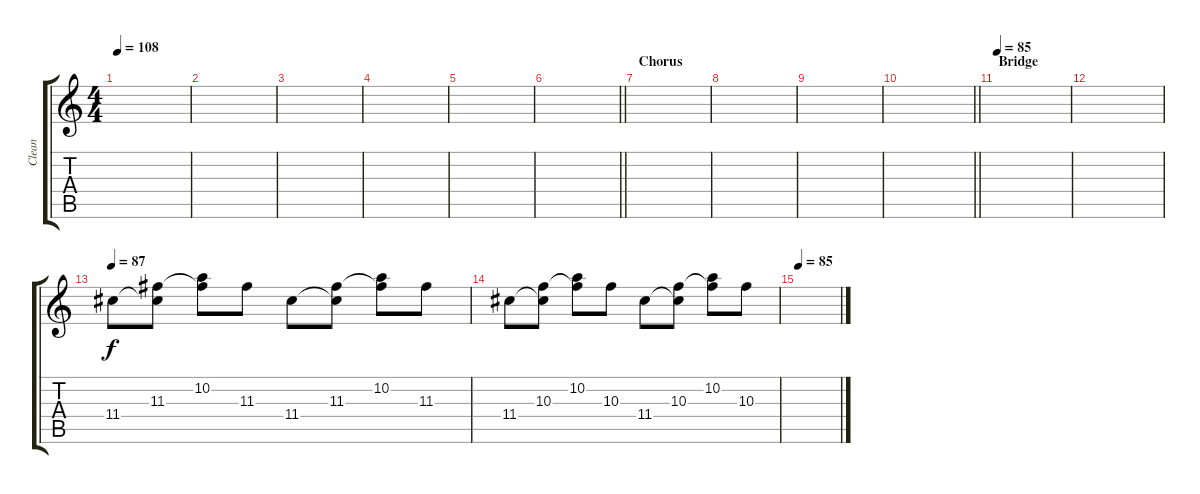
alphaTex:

\track ("Clean" "Clean") {instrument electricguitarclean}
\staff {score tabs}
\tuning (E4 B3 G3 D3 A2 E2) {hide}
\ts (4 4)
\tempo 108
\clef g2
\ks c
|
|
|
|
|
\barLineRight lightlight
|
\section ("" "Chorus")
|
|
|
\barLineRight lightlight
|
\section ("" "Bridge")
\tempo 85
|
|
\tempo 87
11.4.8 (11.3 11.4{t}).8 (10.2 11.3{t}).8 11.3.8 11.4.8 (11.3 11.4{t}).8 (10.2 11.3{t}).8 11.3.8 |
11.4.8 (10.3 11.4{t}).8 (10.2 10.3{t}).8 10.3.8 11.4.8 (10.3 11.4{t}).8 (10.2 10.3{t}).8 10.3.8 |
\tempo 85
